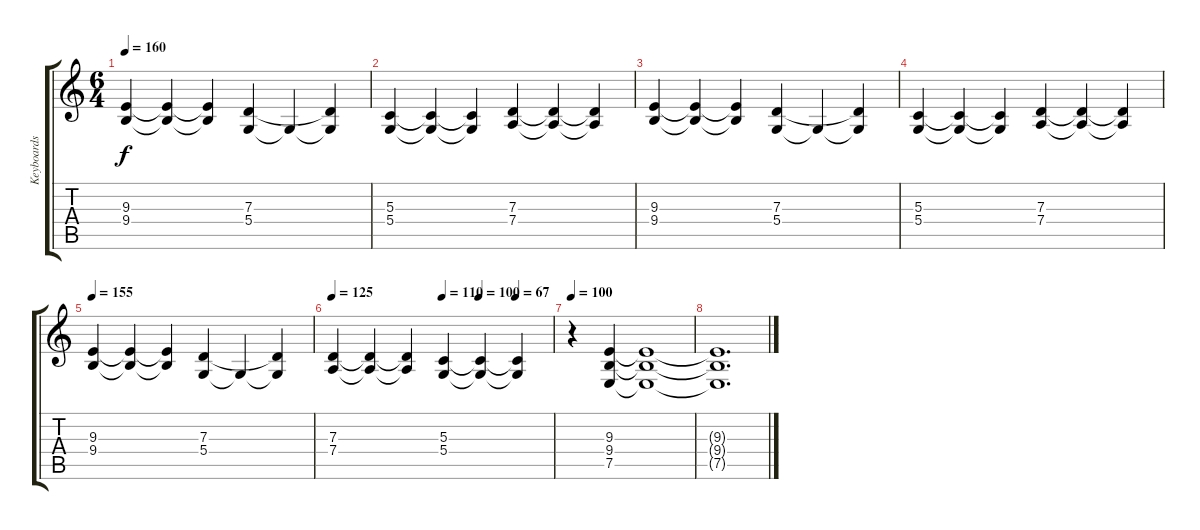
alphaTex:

\track ("Keyboards" "Keyboards") {instrument stringensemble1}
\staff {score tabs}
\tuning (E4 B3 G3 D3 A2 E2) {hide}
\ts (6 4)
\tempo 160
\clef g2
\ks c
(9.3 9.4).4{dy f} (9.3{t} 9.4{t}).4 (9.3{t} 9.4{t}).4 (7.3 5.4).4 5.4{t}.4 (7.3{t} 5.4{t}).4 |
(5.3 5.4).4 (5.3{t} 5.4{t}).4 (5.3{t} 5.4{t}).4 (7.3 7.4).4 (7.3{t} 7.4{t}).4 (7.3{t} 7.4{t}).4 |
(9.3 9.4).4 (9.3{t} 9.4{t}).4 (9.3{t} 9.4{t}).4 (7.3 5.4).4 5.4{t}.4 (7.3{t} 5.4{t}).4 |
(5.3 5.4).4 (5.3{t} 5.4{t}).4 (5.3{t} 5.4{t}).4 (7.3 7.4).4 (7.3{t} 7.4{t}).4 (7.3{t} 7.4{t}).4 |
\tempo 155
(9.3 9.4).4 (9.3{t} 9.4{t}).4 (9.3{t} 9.4{t}).4 (7.3 5.4).4 5.4{t}.4 (7.3{t} 5.4{t}).4 |
\tempo 125
\tempo (110 0.5)
\tempo (100 0.6666666666666666)
\tempo (67 0.8333333333333334)
(7.3 7.4).4 (7.3{t} 7.4{t}).4 (7.3{t} 7.4{t}).4 (5.3 5.4).4 (5.3{t} 5.4{t}).4 (5.3{t} 5.4{t}).4 |
\tempo 100
r.4 (9.3 9.4 7.5).4 (9.3{t} 9.4{t} 7.5{t}).1 |
(9.3{t} 9.4{t} 7.5{t}).1{d}
